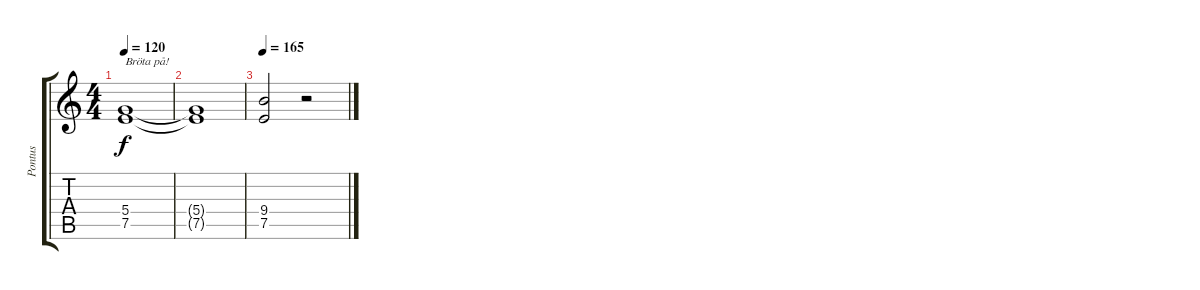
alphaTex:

\track ("Pontus" "Pontus") {instrument distortionguitar}
\staff {score tabs}
\tuning (E4 B3 G3 D3 A2 E2) {hide}
\ts (4 4)
\tempo 120
\clef g2
\ks c
(5.4{t} 7.5{t}).1{txt "Bröta på!" dy f} |
(5.4{t} 7.5{t}).1 |
\tempo 165
(9.4 7.5).2 r.2
